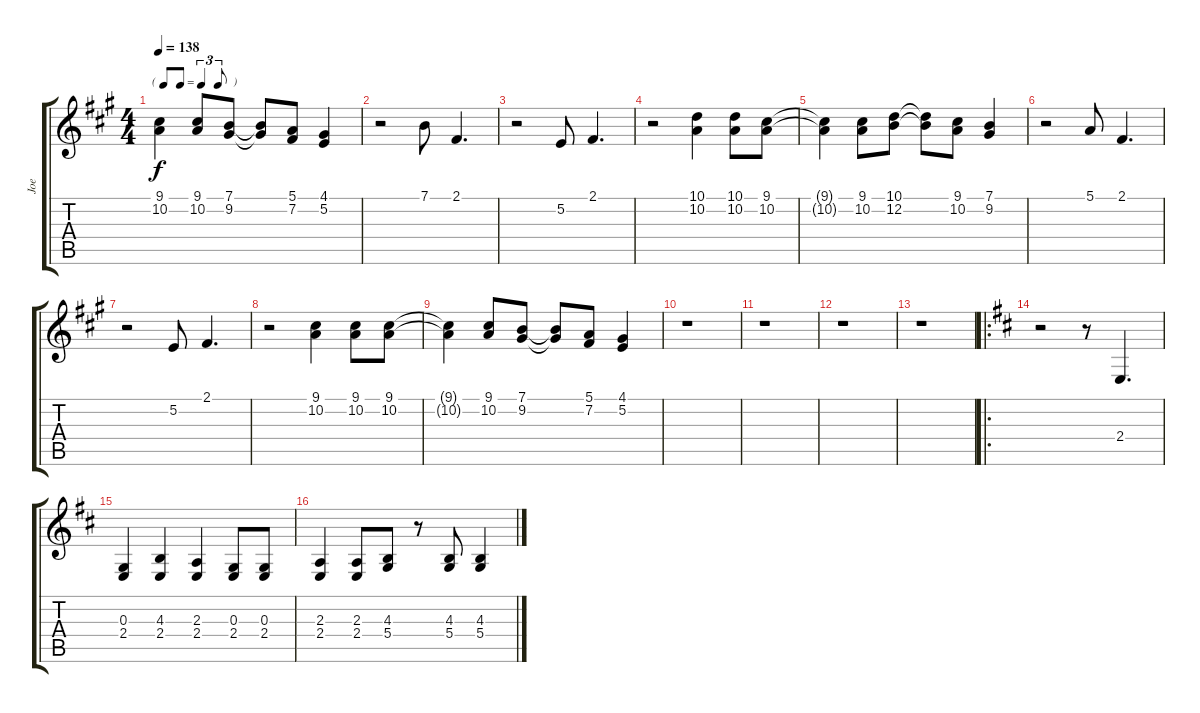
\track ("Joe" "Joe") {instrument lead1square}
\staff {score tabs}
\tuning (E4 B3 G3 D3 A2 E2) {hide}
\ts (4 4)
\tf triplet8th
\tempo 138
\clef g2
\ks a
(9.1{t} 10.2{t}).4{dy f} (9.1 10.2).8 (7.1 9.2).8 (7.1{t} 9.2{t}).8 (5.1 7.2).8 (4.1 5.2).4 |
r.2 7.1.8 2.1.4{d} |
r.2 5.2.8 2.1.4{d} |
r.2 (10.1 10.2).4 (10.1 10.2).8 (9.1 10.2).8 |
(9.1{t} 10.2{t}).4 (9.1 10.2).8 (10.1 12.2).8 (10.1{t} 12.2{t}).8 (9.1 10.2).8 (7.1 9.2).4 |
r.2 5.1.8 2.1.4{d} |
r.2 5.2.8 2.1.4{d} |
r.2 (9.1 10.2).4 (9.1 10.2).8 (9.1 10.2).8 |
(9.1{t} 10.2{t}).4 (9.1 10.2).8 (7.1 9.2).8 (7.1{t} 9.2{t}).8 (5.1 7.2).8 (4.1 5.2).4 |
r.1 |
r.1 |
r.1 |
r.1 |
\ro
\ks d
r.2 r.8 2.4.4{d} |
(0.3 2.4).4 (4.3 2.4).4 (2.3 2.4).4 (0.3 2.4).8 (0.3 2.4).8 |
(2.3 2.4).4 (2.3 2.4).8 (4.3 5.4).8 r.8 (4.3 5.4).8 (4.3 5.4).4
